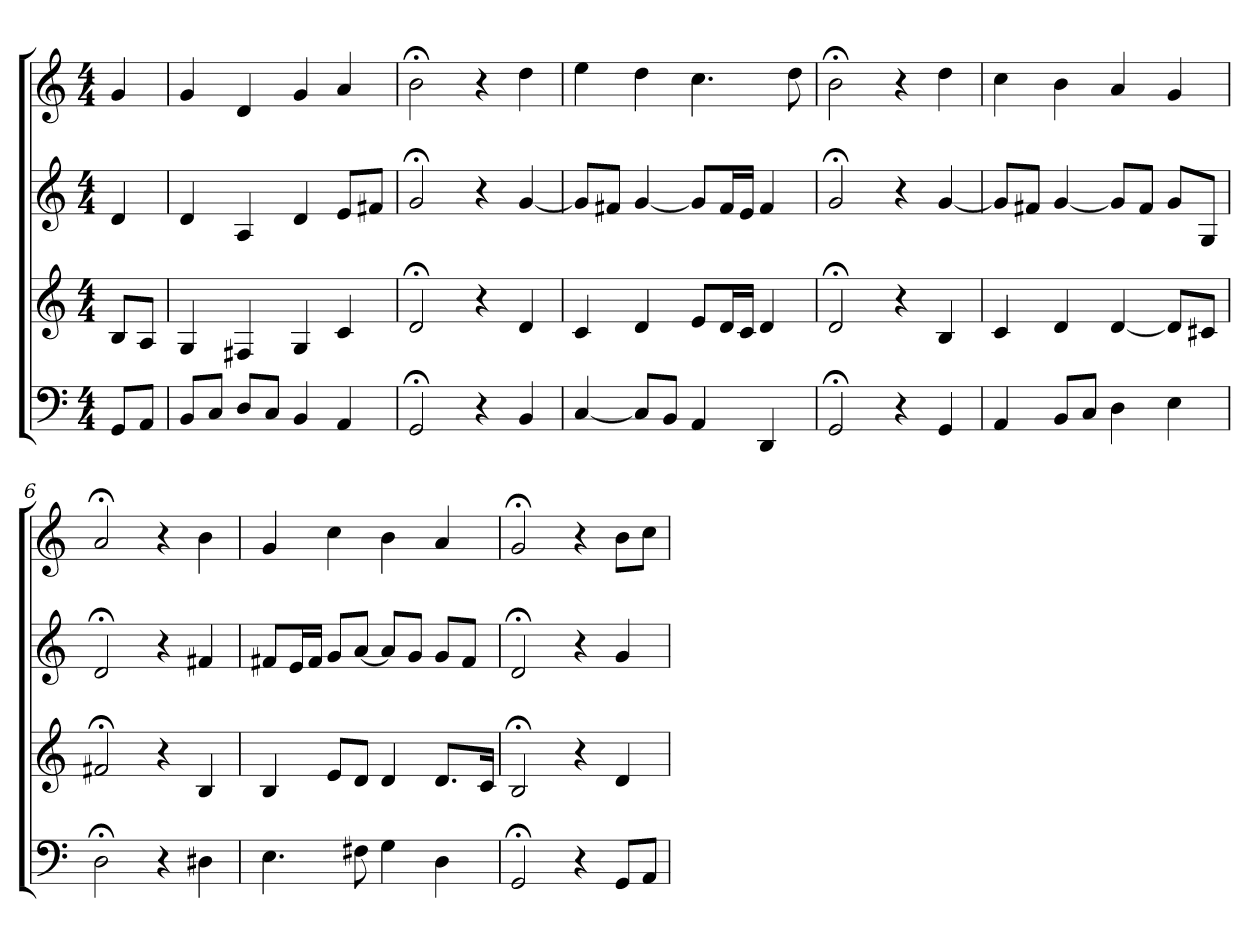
**kern	**kern	**kern	**kern
*part4	*part3	*part2	*part1
*staff4	*staff3	*staff2	*staff1
*M4/4	*M4/4	*M4/4	*M4/4
=	=	=	=
8GGL	8BL	4d	4g
8AAJ	8AJ	.	.
=1	=1	=1	=1
8BBL	4G	4d	4g
8CJ	.	.	.
8DL	4F#X	4A	4d
8CJ	.	.	.
4BB	4G	4d	4g
4AA	4c	8eL	4a
.	.	8f#XJ	.
=2	=2	=2	=2
2GG;<	2d;<	2g;<	2b;<
4r	4r	4r	4r
4BB	4d	[4g	4dd
=3	=3	=3	=3
[4C	4c	8gL]	4ee
.	.	8f#XJ	.
8CL]	4d	[4g	4dd
8BBJ	.	.	.
4AA	8eL	8gL]	4.cc
.	16dL	16f#L	.
.	16cJJ	16eJJ	.
4DD	4d	4f#	.
.	.	.	8dd
=4	=4	=4	=4
2GG;<	2d;<	2g;<	2b;<
4r	4r	4r	4r
4GG	4B	[4g	4dd
=5	=5	=5	=5
4AA	4c	8gL]	4cc
.	.	8f#XJ	.
8BBL	4d	[4g	4b
8CJ	.	.	.
4D	[4d	8gL]	4a
.	.	8f#J	.
4E	8dL]	8gL	4g
.	8c#XJ	8GJ	.
=6	=6	=6	=6
2D;<	2f#X;<	2d;<	2a;<
4r	4r	4r	4r
4D#X	4B	4f#X	4b
=7	=7	=7	=7
4.E	4B	8f#XL	4g
.	.	16eL	.
.	.	16f#JJ	.
.	8eL	8gL	4cc
8F#X	8dJ	[8aJ	.
4G	4d	8aL]	4b
.	.	8gJ	.
4D	8.dL	8gL	4a
.	.	8f#J	.
.	16cJk	.	.
=8	=8	=8	=8
2GG;<	2B;<	2d;<	2g;<
4r	4r	4r	4r
8GGL	4d	4g	8bL
8AAJ	.	.	8ccJ
=	=	=	=
*-	*-	*-	*-
